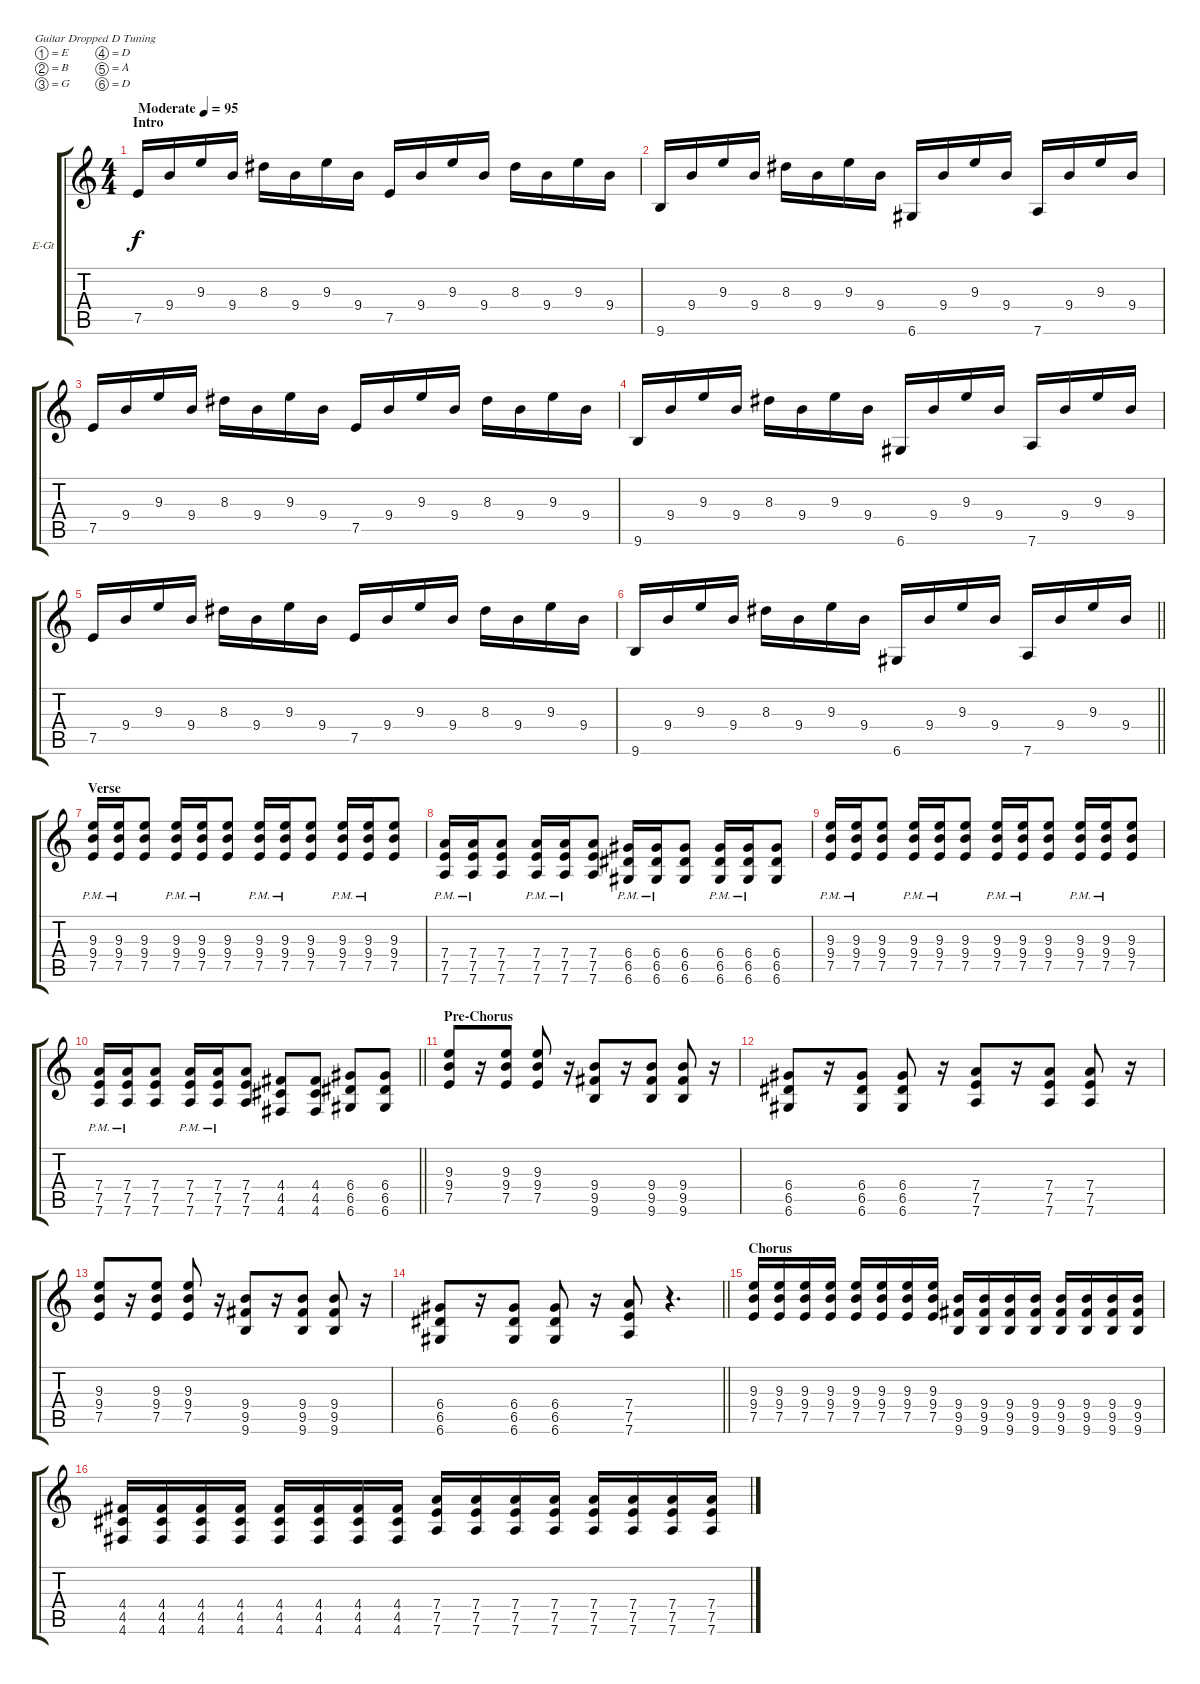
\bracketExtendMode groupsimilarinstruments
\firstSystemTrackNameOrientation horizontal
\otherSystemsTrackNameOrientation horizontal
\track ("Guitar 1" "E-Gt") {instrument overdrivenguitar}
\staff {score tabs}
\tuning (E4 B3 G3 D3 A2 D2)
\ts (4 4)
\beaming (8 2 2 2 2)
\section ("" "Intro")
\tempo (95 "Moderate")
\clef g2
\ks c
7.5.16{dy f instrument overdrivenguitar} 9.4.16 9.3.16 9.4.16 8.3.16 9.4.16 9.3.16 9.4.16 7.5.16 9.4.16 9.3.16 9.4.16 8.3.16 9.4.16 9.3.16 9.4.16 |
9.6.16 9.4.16 9.3.16 9.4.16 8.3.16 9.4.16 9.3.16 9.4.16 6.6.16 9.4.16 9.3.16 9.4.16 7.6.16 9.4.16 9.3.16 9.4.16 |
7.5.16 9.4.16 9.3.16 9.4.16 8.3.16 9.4.16 9.3.16 9.4.16 7.5.16 9.4.16 9.3.16 9.4.16 8.3.16 9.4.16 9.3.16 9.4.16 |
9.6.16 9.4.16 9.3.16 9.4.16 8.3.16 9.4.16 9.3.16 9.4.16 6.6.16 9.4.16 9.3.16 9.4.16 7.6.16 9.4.16 9.3.16 9.4.16 |
7.5.16 9.4.16 9.3.16 9.4.16 8.3.16 9.4.16 9.3.16 9.4.16 7.5.16 9.4.16 9.3.16 9.4.16 8.3.16 9.4.16 9.3.16 9.4.16 |
\barLineRight lightlight
9.6.16 9.4.16 9.3.16 9.4.16 8.3.16 9.4.16 9.3.16 9.4.16 6.6.16 9.4.16 9.3.16 9.4.16 7.6.16 9.4.16 9.3.16 9.4.16 |
\section ("" "Verse")
(9.3 9.4 7.5{pm}).16 (9.3 9.4 7.5{pm}).16 (9.3 9.4 7.5).8 (9.3 9.4 7.5{pm}).16 (9.3 9.4 7.5{pm}).16 (9.3 9.4 7.5).8 (9.3 9.4 7.5{pm}).16 (9.3 9.4 7.5{pm}).16 (9.3 9.4 7.5).8 (9.3 9.4 7.5{pm}).16 (9.3 9.4 7.5{pm}).16 (9.3 9.4 7.5).8 |
(7.4 7.5 7.6{pm}).16 (7.4 7.5 7.6{pm}).16 (7.4 7.5 7.6).8 (7.4 7.5 7.6{pm}).16 (7.4 7.5 7.6{pm}).16 (7.4 7.5 7.6).8 (6.4 6.5 6.6{pm}).16 (6.4 6.5 6.6{pm}).16 (6.4 6.5 6.6).8 (6.4 6.5 6.6{pm}).16 (6.4 6.5 6.6{pm}).16 (6.4 6.5 6.6).8 |
(9.3 9.4 7.5{pm}).16 (9.3 9.4 7.5{pm}).16 (9.3 9.4 7.5).8 (9.3 9.4 7.5{pm}).16 (9.3 9.4 7.5{pm}).16 (9.3 9.4 7.5).8 (9.3 9.4 7.5{pm}).16 (9.3 9.4 7.5{pm}).16 (9.3 9.4 7.5).8 (9.3 9.4 7.5{pm}).16 (9.3 9.4 7.5{pm}).16 (9.3 9.4 7.5).8 |
\barLineRight lightlight
(7.4 7.5 7.6{pm}).16 (7.4 7.5 7.6{pm}).16 (7.4 7.5 7.6).8 (7.4 7.5 7.6{pm}).16 (7.4 7.5 7.6{pm}).16 (7.4 7.5 7.6).8 (4.4 4.5 4.6).8 (4.4 4.5 4.6).8 (6.4 6.5 6.6).8 (6.4 6.5 6.6).8 |
\section ("" "Pre-Chorus")
(9.3 9.4 7.5).8 r.16 (9.3 9.4 7.5).8 (9.3 9.4 7.5).8 r.16 (9.4 9.5 9.6).8 r.16 (9.4 9.5 9.6).8 (9.4 9.5 9.6).8 r.16 |
(6.4 6.5 6.6).8 r.16 (6.4 6.5 6.6).8 (6.4 6.5 6.6).8 r.16 (7.4 7.5 7.6).8 r.16 (7.4 7.5 7.6).8 (7.4 7.5 7.6).8 r.16 |
(9.3 9.4 7.5).8 r.16 (9.3 9.4 7.5).8 (9.3 9.4 7.5).8 r.16 (9.4 9.5 9.6).8 r.16 (9.4 9.5 9.6).8 (9.4 9.5 9.6).8 r.16 |
\barLineRight lightlight
(6.4 6.5 6.6).8 r.16 (6.4 6.5 6.6).8 (6.4 6.5 6.6).8 r.16 (7.4 7.5 7.6).8 r.4{d} |
\section ("" "Chorus")
(9.3 9.4 7.5).16 (9.3 9.4 7.5).16 (9.3 9.4 7.5).16 (9.3 9.4 7.5).16 (9.3 9.4 7.5).16 (9.3 9.4 7.5).16 (9.3 9.4 7.5).16 (9.3 9.4 7.5).16 (9.4 9.5 9.6).16 (9.4 9.5 9.6).16 (9.4 9.5 9.6).16 (9.4 9.5 9.6).16 (9.4 9.5 9.6).16 (9.4 9.5 9.6).16 (9.4 9.5 9.6).16 (9.4 9.5 9.6).16 |
(4.4 4.5 4.6).16 (4.4 4.5 4.6).16 (4.4 4.5 4.6).16 (4.4 4.5 4.6).16 (4.4 4.5 4.6).16 (4.4 4.5 4.6).16 (4.4 4.5 4.6).16 (4.4 4.5 4.6).16 (7.4 7.5 7.6).16 (7.4 7.5 7.6).16 (7.4 7.5 7.6).16 (7.4 7.5 7.6).16 (7.4 7.5 7.6).16 (7.4 7.5 7.6).16 (7.4 7.5 7.6).16 (7.4 7.5 7.6).16
